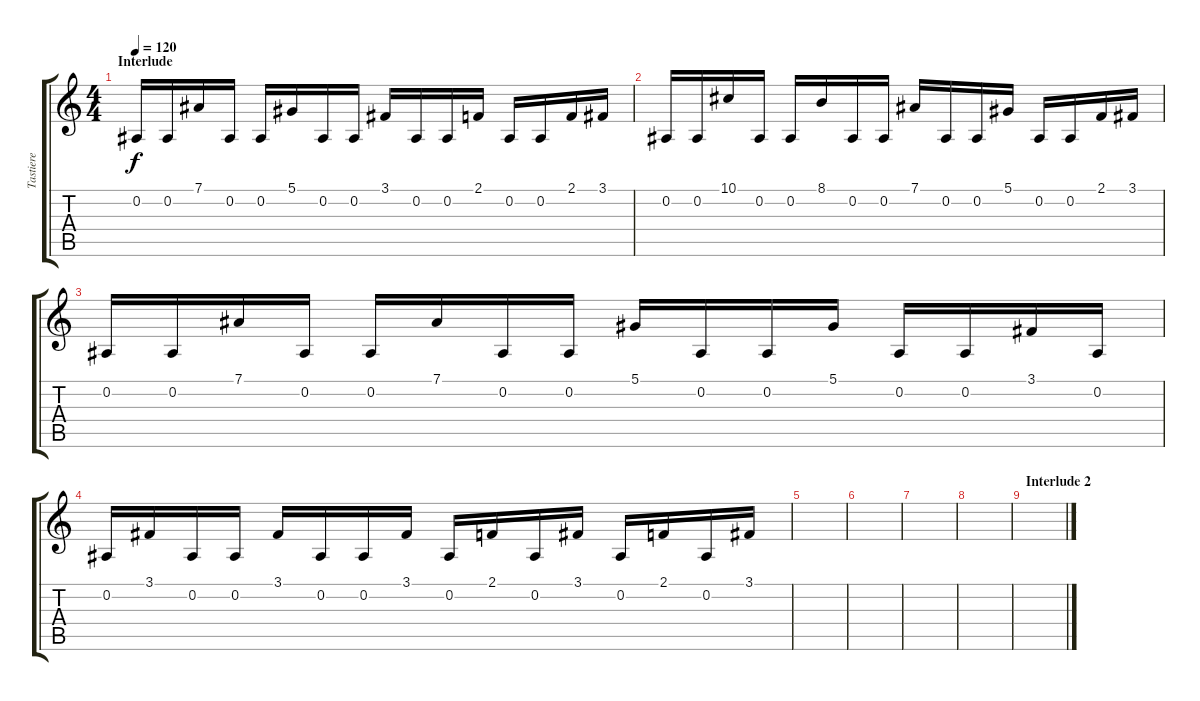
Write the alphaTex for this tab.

\track ("Tastiere" "Tastiere") {instrument fx4atmosphere}
\staff {score tabs}
\tuning (Eb4 Bb3 Gb3 Db3 Ab2 Eb2) {hide}
\ts (4 4)
\section ("" "Interlude")
\tempo 120
\clef g2
\ks c
0.2.16{dy f volume 16} 0.2.16 7.1.16 0.2.16 0.2.16 5.1.16 0.2.16 0.2.16 3.1.16 0.2.16 0.2.16 2.1.16 0.2.16 0.2.16 2.1.16 3.1.16 |
0.2.16 0.2.16 10.1.16 0.2.16 0.2.16 8.1.16 0.2.16 0.2.16 7.1.16 0.2.16 0.2.16 5.1.16 0.2.16 0.2.16 2.1.16 3.1.16 |
0.2.16 0.2.16 7.1.16 0.2.16 0.2.16 7.1.16 0.2.16 0.2.16 5.1.16 0.2.16 0.2.16 5.1.16 0.2.16 0.2.16 3.1.16 0.2.16 |
0.2.16 3.1.16 0.2.16 0.2.16 3.1.16 0.2.16 0.2.16 3.1.16 0.2.16 2.1.16 0.2.16 3.1.16 0.2.16 2.1.16 0.2.16 3.1.16 |
|
|
|
|
\section ("" "Interlude 2")
